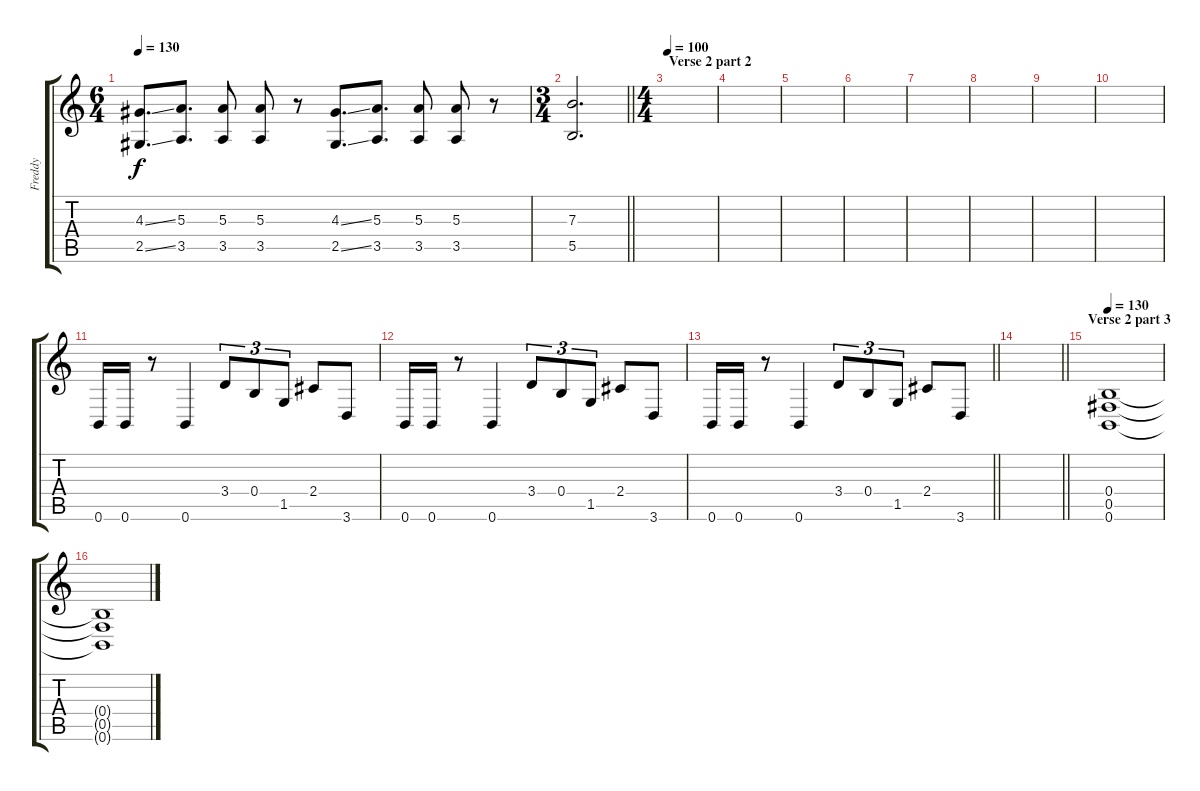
\track ("Freddy" "Freddy") {instrument overdrivenguitar}
\staff {score tabs}
\tuning (Db4 Ab3 E3 B2 Gb2 B1) {hide}
\ts (6 4)
\tempo 130
\clef g2
\ks c
(4.3{ss} 2.5{ss}).8{d dy f} (5.3 3.5).8{d} (5.3 3.5).8 (5.3 3.5).8 r.8 (4.3{ss} 2.5{ss}).8{d} (5.3 3.5).8{d} (5.3 3.5).8 (5.3 3.5).8 r.8 |
\ts (3 4)
\barLineRight lightlight
(7.3 5.5).2{d} |
\ts (4 4)
\section ("" "Verse 2 part 2")
\tempo 100
|
|
|
|
|
|
|
|
0.6.16 0.6.16 r.8 0.6.4 3.4.8{tu (3 2)} 0.4.8{tu (3 2)} 1.5.8{tu (3 2)} 2.4.8 3.6.8 |
0.6.16 0.6.16 r.8 0.6.4 3.4.8{tu (3 2)} 0.4.8{tu (3 2)} 1.5.8{tu (3 2)} 2.4.8 3.6.8 |
\barLineRight lightlight
0.6.16 0.6.16 r.8 0.6.4 3.4.8{tu (3 2)} 0.4.8{tu (3 2)} 1.5.8{tu (3 2)} 2.4.8 3.6.8 |
\barLineRight lightlight
|
\section ("" "Verse 2 part 3")
\tempo 130
(0.4 0.5 0.6).1 |
(0.4{t} 0.5{t} 0.6{t}).1
